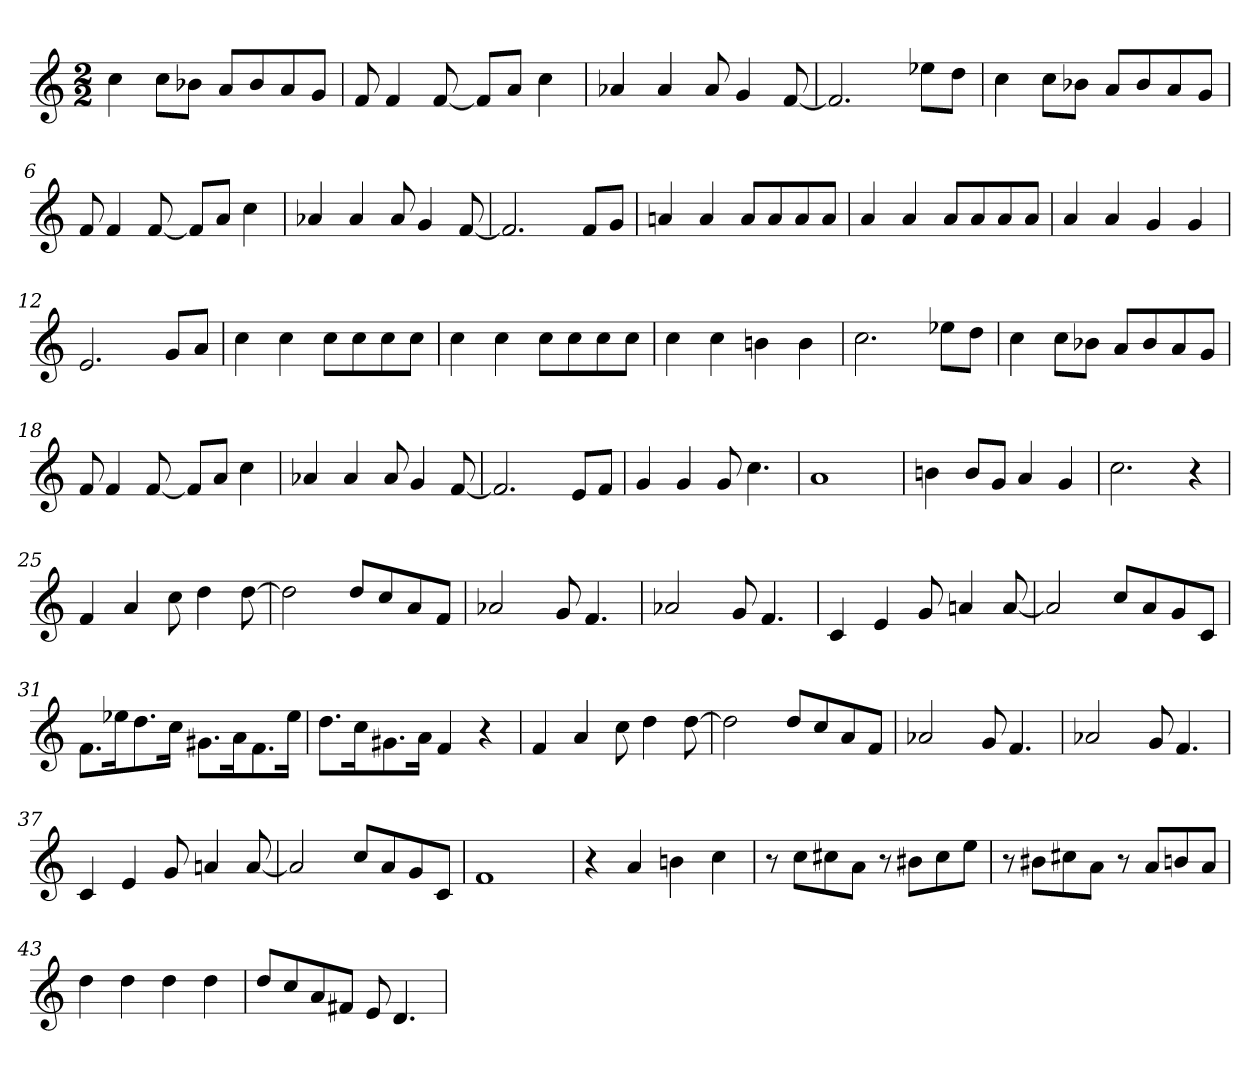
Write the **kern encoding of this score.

**kern
*part1
*staff1
*M2/2
=1
4cc
8ccL
8b-XJ
8aL
8b-
8a
8gJ
=2
8f
4f
[8f
8fL]
8aJ
4cc
=3
4a-X
4a-
8a-
4g
[8f
=4
2.f]
8ee-XL
8ddJ
=5
4cc
8ccL
8b-XJ
8aL
8b-
8a
8gJ
=6
8f
4f
[8f
8fL]
8aJ
4cc
=7
4a-X
4a-
8a-
4g
[8f
=8
2.f]
8fL
8gJ
=9
4an
4a
8aL
8a
8a
8aJ
=10
4a
4a
8aL
8a
8a
8aJ
=11
4a
4a
4g
4g
=12
2.e
8gL
8aJ
=13
4cc
4cc
8ccL
8cc
8cc
8ccJ
=14
4cc
4cc
8ccL
8cc
8cc
8ccJ
=15
4cc
4cc
4bn
4b
=16
2.cc
8ee-XL
8ddJ
=17
4cc
8ccL
8b-XJ
8aL
8b-
8a
8gJ
=18
8f
4f
[8f
8fL]
8aJ
4cc
=19
4a-X
4a-
8a-
4g
[8f
=20
2.f]
8eL
8fJ
=21
4g
4g
8g
4.cc
=22
1a
=23
4bn
8bL
8gJ
4a
4g
=24
2.cc
4r
=25
4f
4a
8cc
4dd
[8dd
=26
2dd]
8ddL
8cc
8a
8fJ
=27
2a-X
8g
4.f
=28
2a-X
8g
4.f
=29
4c
4e
8g
4an
[8a
=30
2a]
8ccL
8a
8g
8cJ
=31
8.fL
16ee-XK
8.dd
16ccJk
8.g#XL
16aK
8.f
16ee-Jk
=32
8.ddL
16ccK
8.g#X
16aJk
4f
4r
=33
4f
4a
8cc
4dd
[8dd
=34
2dd]
8ddL
8cc
8a
8fJ
=35
2a-X
8g
4.f
=36
2a-X
8g
4.f
=37
4c
4e
8g
4an
[8a
=38
2a]
8ccL
8a
8g
8cJ
=39
1f
=40
4r
4a
4bn
4cc
=41
8r
8ccL
8cc#X
8aJ
8r
8b#XL
8cc#
8eeJ
=42
8r
8b#XL
8cc#X
8aJ
8r
8aL
8bn
8aJ
=43
4dd
4dd
4dd
4dd
=44
8ddL
8cc
8a
8f#XJ
8e
4.d
=
*-
